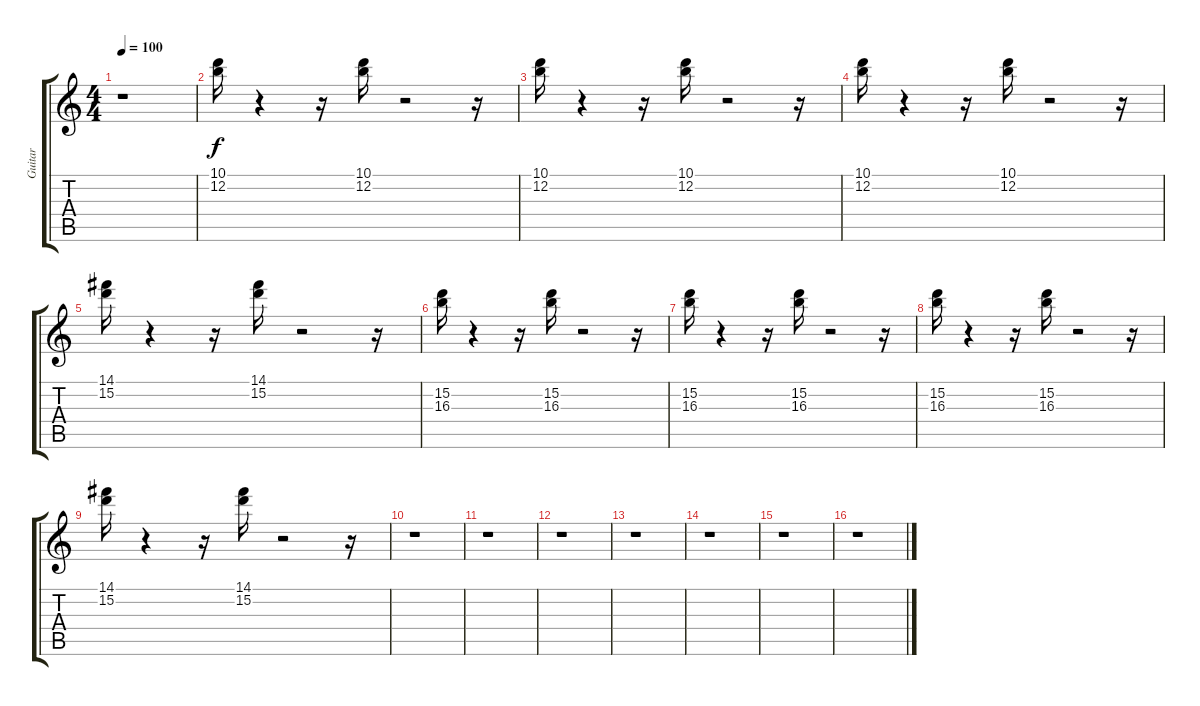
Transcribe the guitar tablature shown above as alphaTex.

\track ("Guitar" "Guitar") {instrument electricguitarmuted}
\staff {score tabs}
\tuning (E4 B3 G3 D3 A2 E2) {hide}
\ts (4 4)
\tempo 100
\clef g2
\ks c
r.1{dy f} |
(10.1 12.2).16{volume 16} r.4 r.16 (10.1 12.2).16 r.2 r.16 |
(10.1 12.2).16 r.4 r.16 (10.1 12.2).16 r.2 r.16 |
(10.1 12.2).16 r.4 r.16 (10.1 12.2).16 r.2 r.16 |
(14.1 15.2).16 r.4 r.16 (14.1 15.2).16 r.2 r.16 |
(15.2 16.3).16 r.4 r.16 (15.2 16.3).16 r.2 r.16 |
(15.2 16.3).16 r.4 r.16 (15.2 16.3).16 r.2 r.16 |
(15.2 16.3).16 r.4 r.16 (15.2 16.3).16 r.2 r.16 |
(14.1 15.2).16 r.4 r.16 (14.1 15.2).16 r.2 r.16 |
r.1 |
r.1 |
r.1 |
r.1 |
r.1 |
r.1 |
r.1
